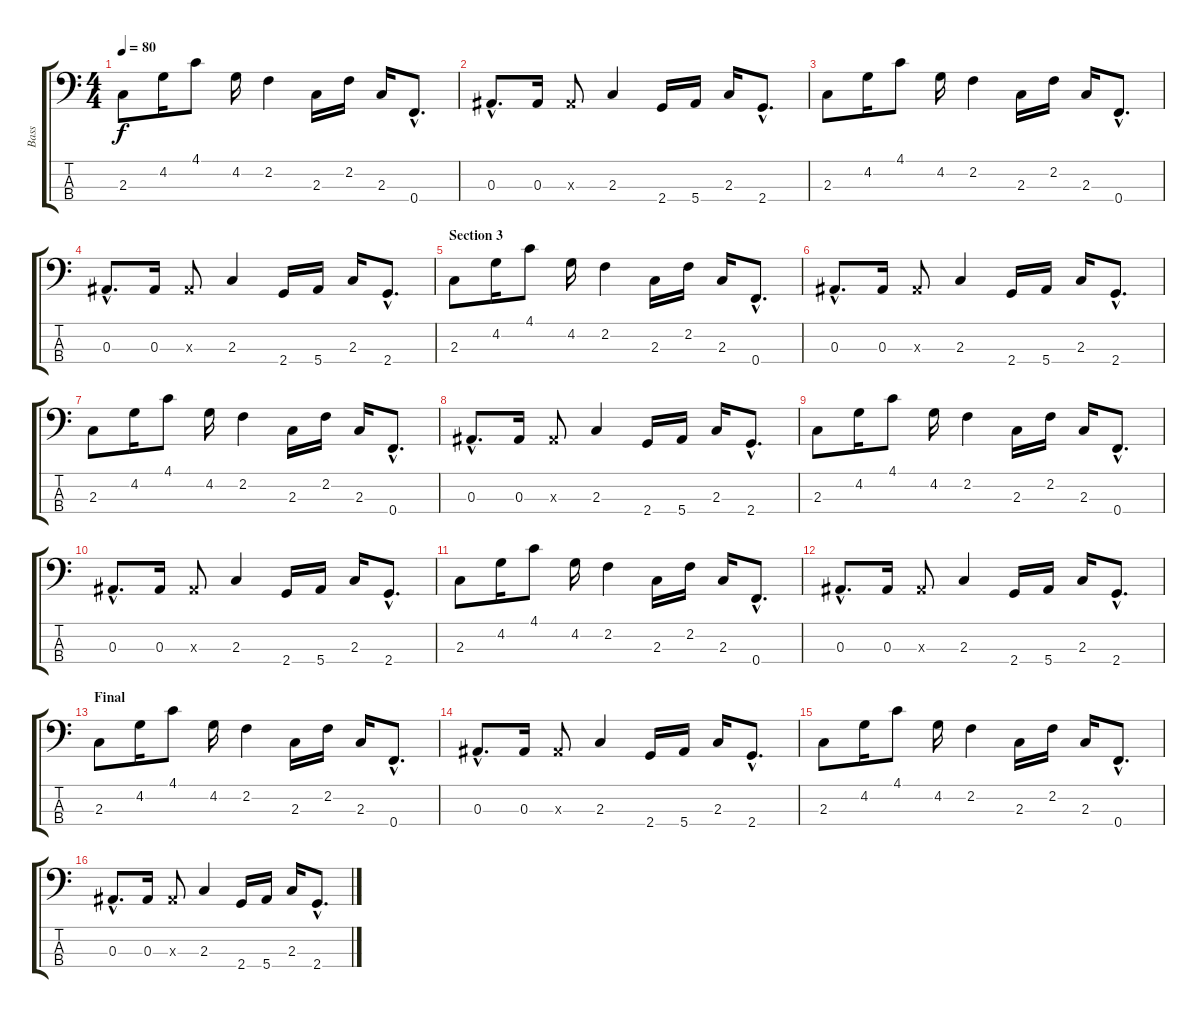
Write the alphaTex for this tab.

\track ("Bass" "Bass") {instrument electricbassfinger}
\staff {score tabs}
\tuning (Ab2 Eb2 Bb1 F1) {hide}
\ts (4 4)
\tempo 80
\clef f4
\ks c
2.3.8{dy f} 4.2.16 4.1.8 4.2.16 2.2.4 2.3.16 2.2.16 2.3.16 0.4{hac}.8{d} |
0.3{hac}.8{d} 0.3.16 0.3{x}.8 2.3.4 2.4.16 5.4.16 2.3.16 2.4{hac}.8{d} |
2.3.8 4.2.16 4.1.8 4.2.16 2.2.4 2.3.16 2.2.16 2.3.16 0.4{hac}.8{d} |
0.3{hac}.8{d} 0.3.16 0.3{x}.8 2.3.4 2.4.16 5.4.16 2.3.16 2.4{hac}.8{d} |
\section ("" "Section 3")
2.3.8 4.2.16 4.1.8 4.2.16 2.2.4 2.3.16 2.2.16 2.3.16 0.4{hac}.8{d} |
0.3{hac}.8{d} 0.3.16 0.3{x}.8 2.3.4 2.4.16 5.4.16 2.3.16 2.4{hac}.8{d} |
2.3.8 4.2.16 4.1.8 4.2.16 2.2.4 2.3.16 2.2.16 2.3.16 0.4{hac}.8{d} |
0.3{hac}.8{d} 0.3.16 0.3{x}.8 2.3.4 2.4.16 5.4.16 2.3.16 2.4{hac}.8{d} |
2.3.8 4.2.16 4.1.8 4.2.16 2.2.4 2.3.16 2.2.16 2.3.16 0.4{hac}.8{d} |
0.3{hac}.8{d} 0.3.16 0.3{x}.8 2.3.4 2.4.16 5.4.16 2.3.16 2.4{hac}.8{d} |
2.3.8 4.2.16 4.1.8 4.2.16 2.2.4 2.3.16 2.2.16 2.3.16 0.4{hac}.8{d} |
0.3{hac}.8{d} 0.3.16 0.3{x}.8 2.3.4 2.4.16 5.4.16 2.3.16 2.4{hac}.8{d} |
\section ("" "Final")
2.3.8 4.2.16 4.1.8 4.2.16 2.2.4 2.3.16 2.2.16 2.3.16 0.4{hac}.8{d} |
0.3{hac}.8{d} 0.3.16 0.3{x}.8 2.3.4 2.4.16 5.4.16 2.3.16 2.4{hac}.8{d} |
2.3.8 4.2.16 4.1.8 4.2.16 2.2.4 2.3.16 2.2.16 2.3.16 0.4{hac}.8{d} |
0.3{hac}.8{d} 0.3.16 0.3{x}.8 2.3.4 2.4.16 5.4.16 2.3.16 2.4{hac}.8{d}
